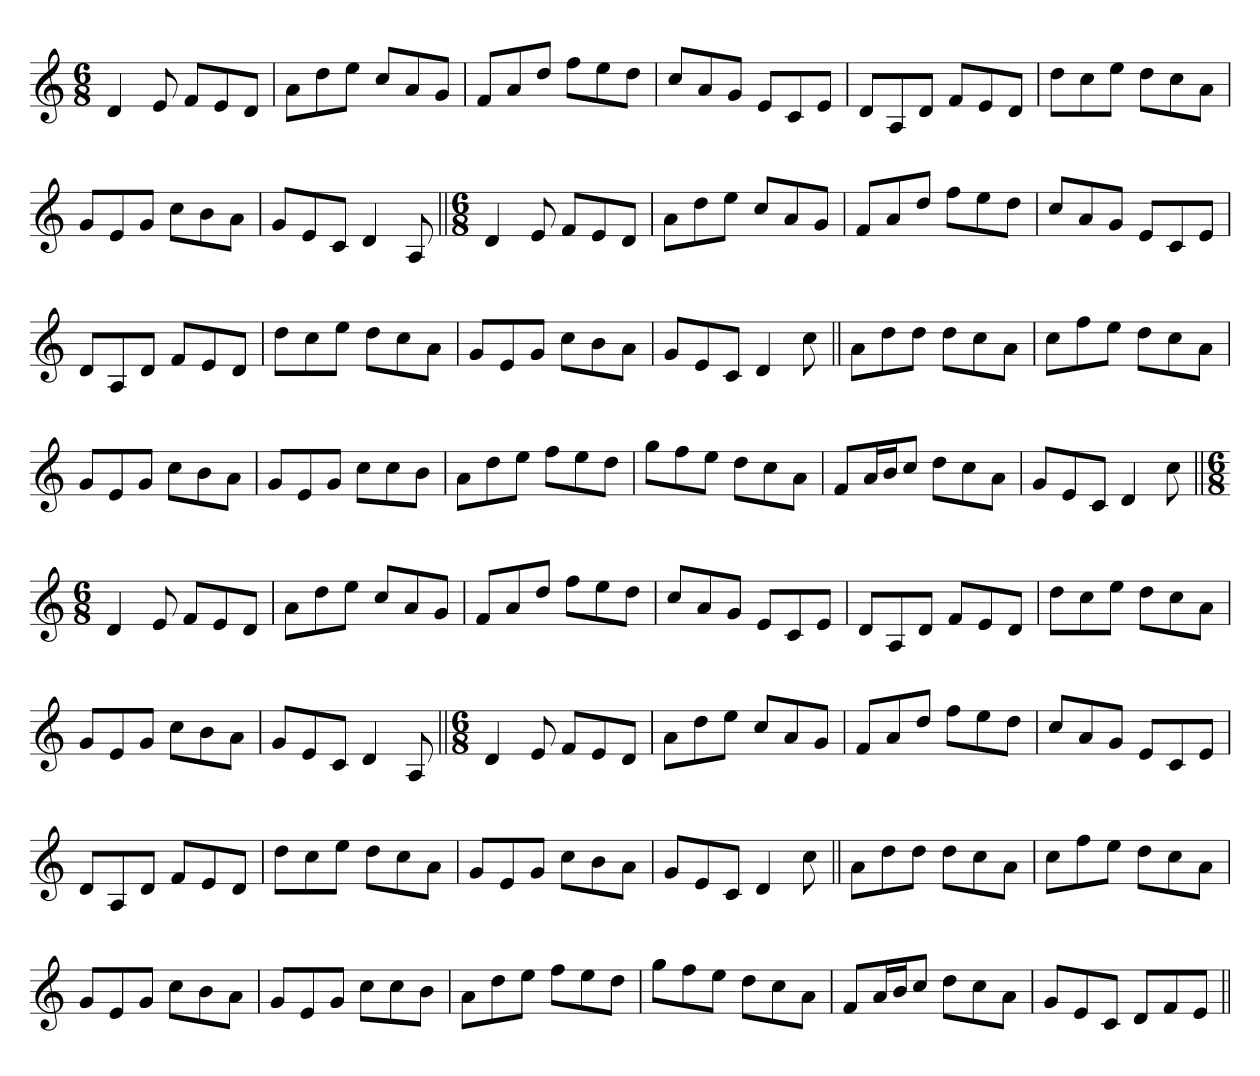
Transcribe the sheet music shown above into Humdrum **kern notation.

**kern
*part1
*staff1
*clefG2
*k[]
*M6/8
=1
4d
8e
8fL
8e
8dJ
=
8aL
8dd
8eeJ
8ccL
8a
8gJ
=
8fL
8a
8ddJ
8ffL
8ee
8ddJ
=
8ccL
8a
8gJ
8eL
8c
8eJ
=
8dL
8A
8dJ
8fL
8e
8dJ
=
8ddL
8cc
8eeJ
8ddL
8cc
8aJ
=
8gL
8e
8gJ
8ccL
8b
8aJ
=
8gL
8e
8cJ
4d
8A
=||
*M6/8
4d
8e
8fL
8e
8dJ
=
8aL
8dd
8eeJ
8ccL
8a
8gJ
=
8fL
8a
8ddJ
8ffL
8ee
8ddJ
=
8ccL
8a
8gJ
8eL
8c
8eJ
=
8dL
8A
8dJ
8fL
8e
8dJ
=
8ddL
8cc
8eeJ
8ddL
8cc
8aJ
=
8gL
8e
8gJ
8ccL
8b
8aJ
=
8gL
8e
8cJ
4d
8cc
=||
8aL
8dd
8ddJ
8ddL
8cc
8aJ
=
8ccL
8ff
8eeJ
8ddL
8cc
8aJ
=
8gL
8e
8gJ
8ccL
8b
8aJ
=
8gL
8e
8gJ
8ccL
8cc
8bJ
=
8aL
8dd
8eeJ
8ffL
8ee
8ddJ
=
8ggL
8ff
8eeJ
8ddL
8cc
8aJ
=
8fL
16aL
16bJ
8ccJ
8ddL
8cc
8aJ
=
8gL
8e
8cJ
4d
8cc
=||
*M6/8
4d
8e
8fL
8e
8dJ
=
8aL
8dd
8eeJ
8ccL
8a
8gJ
=
8fL
8a
8ddJ
8ffL
8ee
8ddJ
=
8ccL
8a
8gJ
8eL
8c
8eJ
=
8dL
8A
8dJ
8fL
8e
8dJ
=
8ddL
8cc
8eeJ
8ddL
8cc
8aJ
=
8gL
8e
8gJ
8ccL
8b
8aJ
=
8gL
8e
8cJ
4d
8A
=||
*M6/8
4d
8e
8fL
8e
8dJ
=
8aL
8dd
8eeJ
8ccL
8a
8gJ
=
8fL
8a
8ddJ
8ffL
8ee
8ddJ
=
8ccL
8a
8gJ
8eL
8c
8eJ
=
8dL
8A
8dJ
8fL
8e
8dJ
=
8ddL
8cc
8eeJ
8ddL
8cc
8aJ
=
8gL
8e
8gJ
8ccL
8b
8aJ
=
8gL
8e
8cJ
4d
8cc
=||
8aL
8dd
8ddJ
8ddL
8cc
8aJ
=
8ccL
8ff
8eeJ
8ddL
8cc
8aJ
=
8gL
8e
8gJ
8ccL
8b
8aJ
=
8gL
8e
8gJ
8ccL
8cc
8bJ
=
8aL
8dd
8eeJ
8ffL
8ee
8ddJ
=
8ggL
8ff
8eeJ
8ddL
8cc
8aJ
=
8fL
16aL
16bJ
8ccJ
8ddL
8cc
8aJ
=
8gL
8e
8cJ
8dL
8f
8eJ
=||
*-
